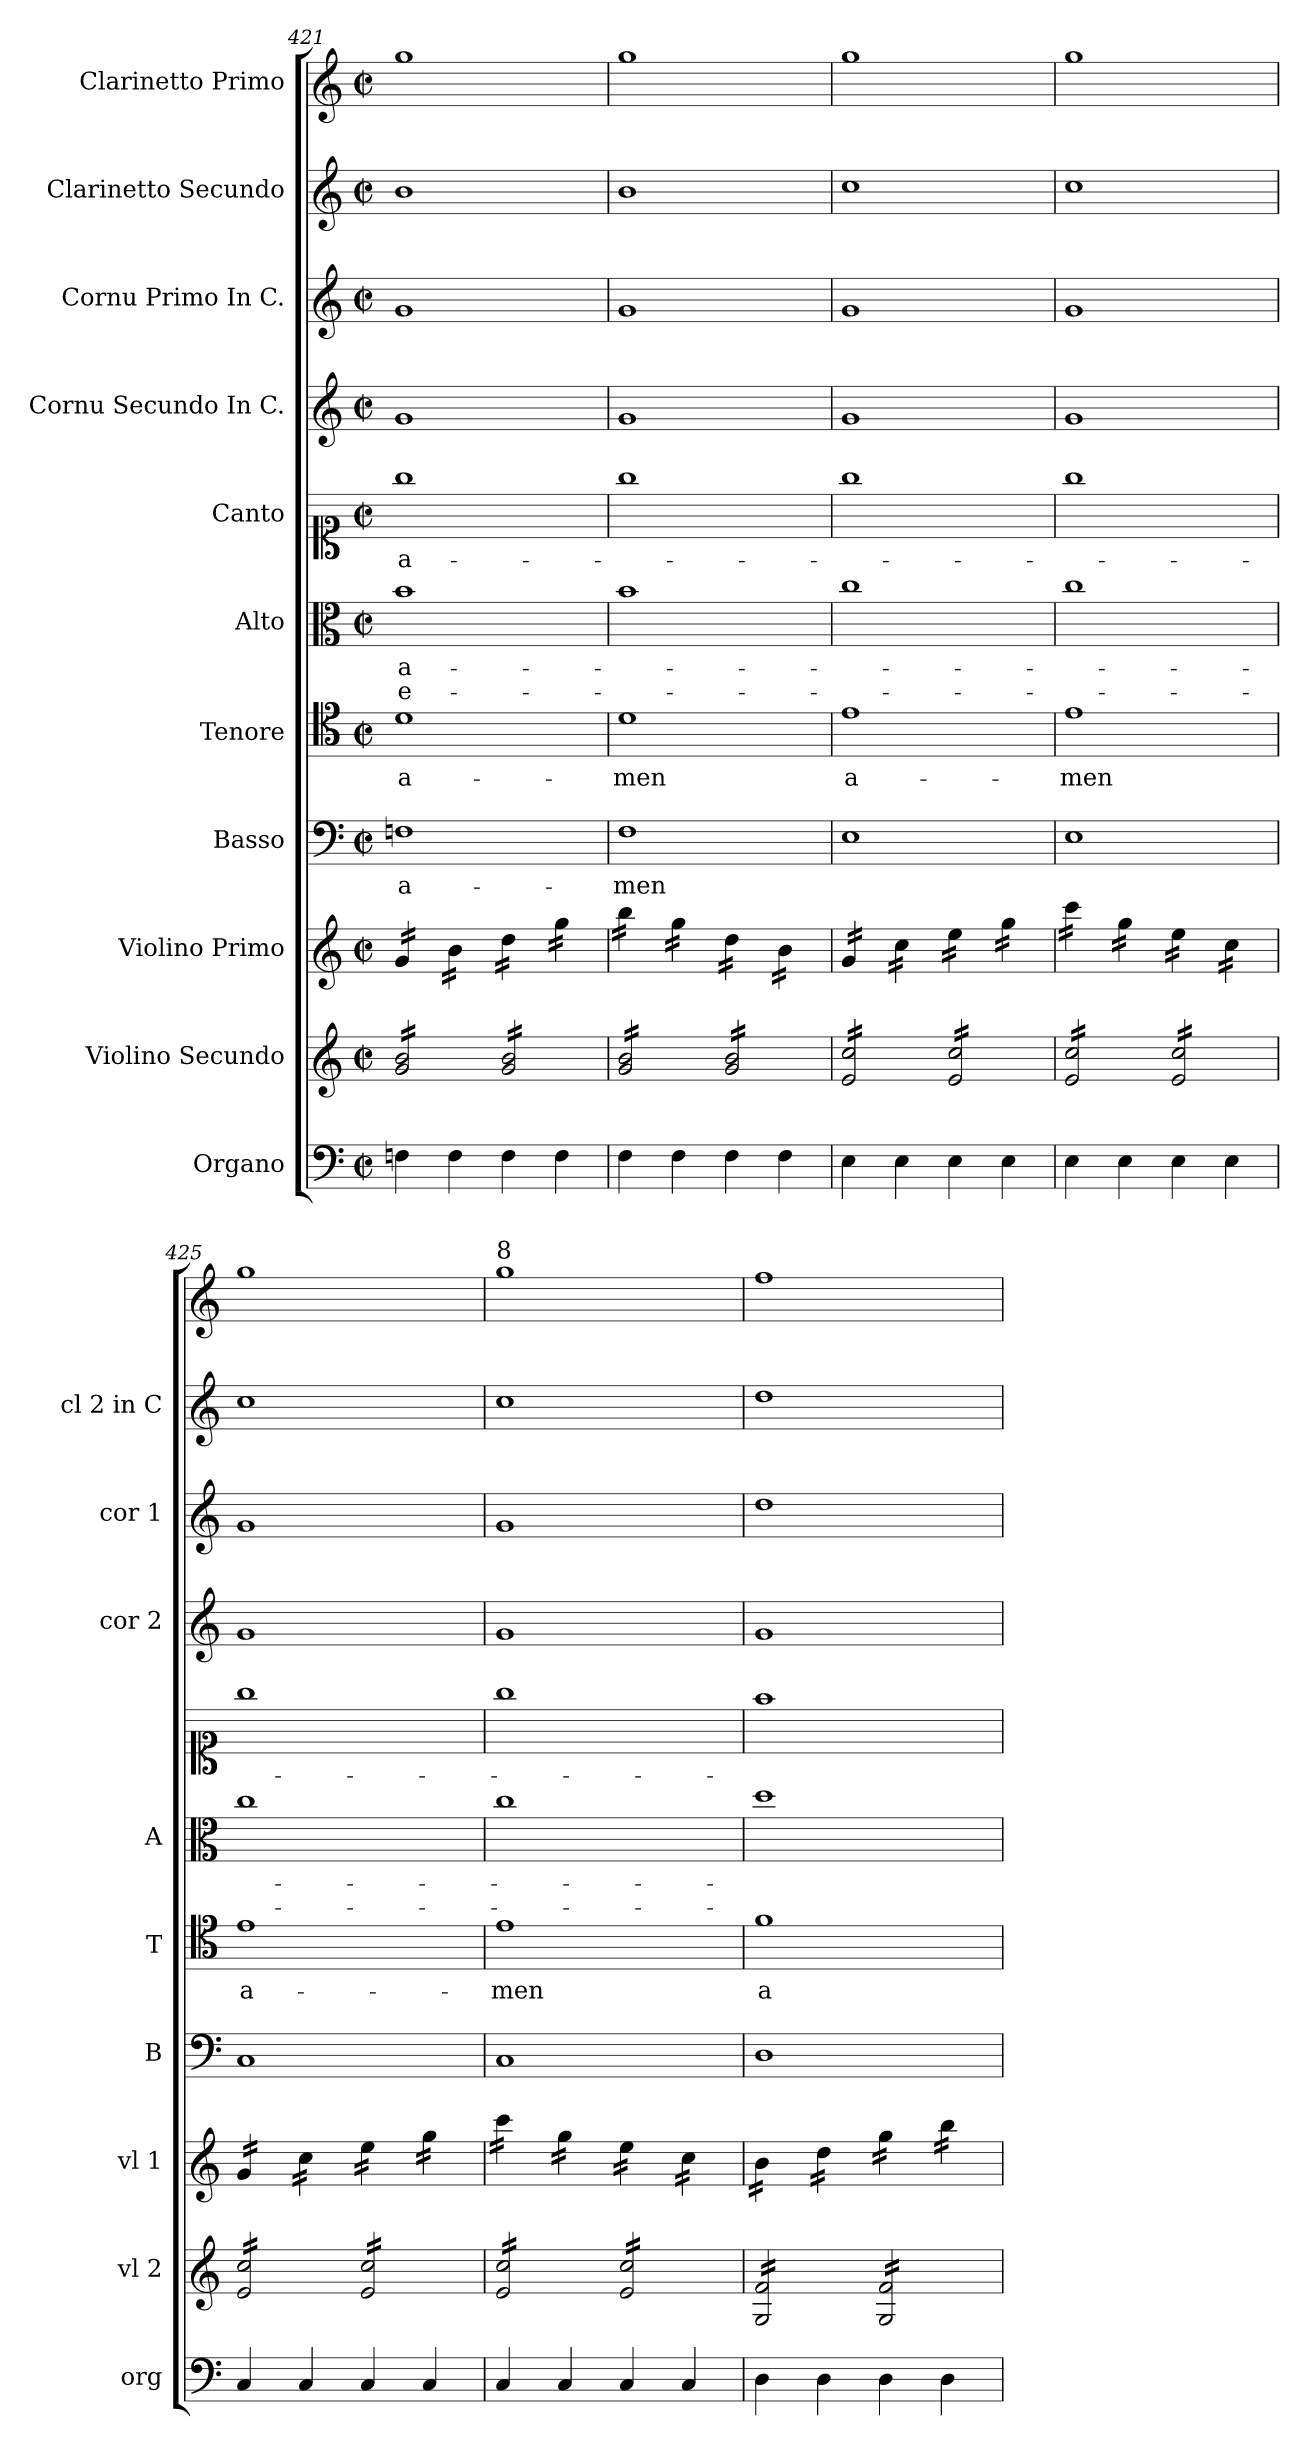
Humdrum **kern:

**kern	**kern	**kern	**kern	**text	**kern	**text	**kern	**text	**text	**kern	**text	**kern	**kern	**kern	**kern
*part11	*part10	*part9	*part8	*part8	*part7	*part7	*part6	*part6	*part6	*part5	*part5	*part4	*part3	*part2	*part1
*staff11	*staff10	*staff9	*staff8	*staff8	*staff7	*staff7	*staff6	*staff6	*staff6	*staff5	*staff5	*staff4	*staff3	*staff2	*staff1
*I"Organo	*I"Violino Secundo	*I"Violino Primo	*I"Basso	*	*I"Tenore	*	*I"Alto	*	*	*I"Canto	*	*I"Cornu Secundo In C.	*I"Cornu Primo In C.	*I"Clarinetto Secundo	*I"Clarinetto Primo
*I'org	*I'vl 2	*I'vl 1	*I'B	*	*I'T	*	*I'A	*	*	*	*	*I'cor 2	*I'cor 1	*I'cl 2 in C	*
*clefF4	*clefG2	*clefG2	*clefF4	*	*clefC4	*	*clefC3	*	*	*clefC1	*	*clefG2	*clefG2	*clefG2	*clefG2
*k[]	*k[]	*k[]	*k[]	*	*k[]	*	*k[]	*	*	*k[]	*	*k[]	*k[]	*k[]	*k[]
*M2/2	*M2/2	*M2/2	*M2/2	*	*M2/2	*	*M2/2	*	*	*M2/2	*	*M2/2	*M2/2	*M2/2	*M2/2
*met(c|)	*met(c|)	*met(c|)	*met(c|)	*	*met(c|)	*	*met(c|)	*	*	*met(c|)	*	*met(c|)	*met(c|)	*met(c|)	*met(c|)
=421	=421	=421	=421	=421	=421	=421	=421	=421	=421	=421	=421	=421	=421	=421	=421
!	!	!	!	!	!	!LO:LY:i	!	!	!	!	!	!	!	!	!
*	*tremolo	*	*	*	*	*	*	*	*	*	*	*	*	*	*
*	*	*tremolo	*	*	*	*	*	*	*	*	*	*	*	*	*
4Fn\	16g/ 16b/LL	16g/LL	1Fn	a-	1d	a-	1b	a-	-e-	1gg	a-	1g	1g	1b	1gg
.	16g/ 16b/	16g/	.	.	.	.	.	.	.	.	.	.	.	.	.
.	16g/ 16b/	16g/	.	.	.	.	.	.	.	.	.	.	.	.	.
.	16g/ 16b/	16g/JJ	.	.	.	.	.	.	.	.	.	.	.	.	.
4F\	16g/ 16b/	16b\LL	.	.	.	.	.	.	.	.	.	.	.	.	.
.	16g/ 16b/	16b\	.	.	.	.	.	.	.	.	.	.	.	.	.
.	16g/ 16b/	16b\	.	.	.	.	.	.	.	.	.	.	.	.	.
.	16g/ 16b/JJ	16b\JJ	.	.	.	.	.	.	.	.	.	.	.	.	.
4F\	16g/ 16b/LL	16dd\LL	.	.	.	.	.	.	.	.	.	.	.	.	.
.	16g/ 16b/	16dd\	.	.	.	.	.	.	.	.	.	.	.	.	.
.	16g/ 16b/	16dd\	.	.	.	.	.	.	.	.	.	.	.	.	.
.	16g/ 16b/	16dd\JJ	.	.	.	.	.	.	.	.	.	.	.	.	.
4F\	16g/ 16b/	16gg\LL	.	.	.	.	.	.	.	.	.	.	.	.	.
.	16g/ 16b/	16gg\	.	.	.	.	.	.	.	.	.	.	.	.	.
.	16g/ 16b/	16gg\	.	.	.	.	.	.	.	.	.	.	.	.	.
.	16g/ 16b/JJ	16gg\JJ	.	.	.	.	.	.	.	.	.	.	.	.	.
=422	=422	=422	=422	=422	=422	=422	=422	=422	=422	=422	=422	=422	=422	=422	=422
!	!	!	!	!	!	!LO:LY:i	!	!	!	!	!	!	!	!	!
4F\	16g/ 16b/LL	16bb\LL	1F	-men	1d	-men	1b	.	.	1gg	.	1g	1g	1b	1gg
.	16g/ 16b/	16bb\	.	.	.	.	.	.	.	.	.	.	.	.	.
.	16g/ 16b/	16bb\	.	.	.	.	.	.	.	.	.	.	.	.	.
.	16g/ 16b/	16bb\JJ	.	.	.	.	.	.	.	.	.	.	.	.	.
4F\	16g/ 16b/	16gg\LL	.	.	.	.	.	.	.	.	.	.	.	.	.
.	16g/ 16b/	16gg\	.	.	.	.	.	.	.	.	.	.	.	.	.
.	16g/ 16b/	16gg\	.	.	.	.	.	.	.	.	.	.	.	.	.
.	16g/ 16b/JJ	16gg\JJ	.	.	.	.	.	.	.	.	.	.	.	.	.
4F\	16g/ 16b/LL	16dd\LL	.	.	.	.	.	.	.	.	.	.	.	.	.
.	16g/ 16b/	16dd\	.	.	.	.	.	.	.	.	.	.	.	.	.
.	16g/ 16b/	16dd\	.	.	.	.	.	.	.	.	.	.	.	.	.
.	16g/ 16b/	16dd\JJ	.	.	.	.	.	.	.	.	.	.	.	.	.
4F\	16g/ 16b/	16b\LL	.	.	.	.	.	.	.	.	.	.	.	.	.
.	16g/ 16b/	16b\	.	.	.	.	.	.	.	.	.	.	.	.	.
.	16g/ 16b/	16b\	.	.	.	.	.	.	.	.	.	.	.	.	.
.	16g/ 16b/JJ	16b\JJ	.	.	.	.	.	.	.	.	.	.	.	.	.
=423	=423	=423	=423	=423	=423	=423	=423	=423	=423	=423	=423	=423	=423	=423	=423
!	!	!	!	!	!	!LO:LY:i	!	!	!	!	!	!	!	!	!
4E\	16e/ 16cc/LL	16g/LL	1E	.	1e	a-	1cc	.	.	1gg	.	1g	1g	1cc	1gg
.	16e/ 16cc/	16g/	.	.	.	.	.	.	.	.	.	.	.	.	.
.	16e/ 16cc/	16g/	.	.	.	.	.	.	.	.	.	.	.	.	.
.	16e/ 16cc/	16g/JJ	.	.	.	.	.	.	.	.	.	.	.	.	.
4E\	16e/ 16cc/	16cc\LL	.	.	.	.	.	.	.	.	.	.	.	.	.
.	16e/ 16cc/	16cc\	.	.	.	.	.	.	.	.	.	.	.	.	.
.	16e/ 16cc/	16cc\	.	.	.	.	.	.	.	.	.	.	.	.	.
.	16e/ 16cc/JJ	16cc\JJ	.	.	.	.	.	.	.	.	.	.	.	.	.
4E\	16e/ 16cc/LL	16ee\LL	.	.	.	.	.	.	.	.	.	.	.	.	.
.	16e/ 16cc/	16ee\	.	.	.	.	.	.	.	.	.	.	.	.	.
.	16e/ 16cc/	16ee\	.	.	.	.	.	.	.	.	.	.	.	.	.
.	16e/ 16cc/	16ee\JJ	.	.	.	.	.	.	.	.	.	.	.	.	.
4E\	16e/ 16cc/	16gg\LL	.	.	.	.	.	.	.	.	.	.	.	.	.
.	16e/ 16cc/	16gg\	.	.	.	.	.	.	.	.	.	.	.	.	.
.	16e/ 16cc/	16gg\	.	.	.	.	.	.	.	.	.	.	.	.	.
.	16e/ 16cc/JJ	16gg\JJ	.	.	.	.	.	.	.	.	.	.	.	.	.
=424	=424	=424	=424	=424	=424	=424	=424	=424	=424	=424	=424	=424	=424	=424	=424
!	!	!	!	!	!	!LO:LY:i	!	!	!	!	!	!	!	!	!
4E\	16e/ 16cc/LL	16ccc\LL	1E	.	1e	-men	1cc	.	.	1gg	.	1g	1g	1cc	1gg
.	16e/ 16cc/	16ccc\	.	.	.	.	.	.	.	.	.	.	.	.	.
.	16e/ 16cc/	16ccc\	.	.	.	.	.	.	.	.	.	.	.	.	.
.	16e/ 16cc/	16ccc\JJ	.	.	.	.	.	.	.	.	.	.	.	.	.
4E\	16e/ 16cc/	16gg\LL	.	.	.	.	.	.	.	.	.	.	.	.	.
.	16e/ 16cc/	16gg\	.	.	.	.	.	.	.	.	.	.	.	.	.
.	16e/ 16cc/	16gg\	.	.	.	.	.	.	.	.	.	.	.	.	.
.	16e/ 16cc/JJ	16gg\JJ	.	.	.	.	.	.	.	.	.	.	.	.	.
4E\	16e/ 16cc/LL	16ee\LL	.	.	.	.	.	.	.	.	.	.	.	.	.
.	16e/ 16cc/	16ee\	.	.	.	.	.	.	.	.	.	.	.	.	.
.	16e/ 16cc/	16ee\	.	.	.	.	.	.	.	.	.	.	.	.	.
.	16e/ 16cc/	16ee\JJ	.	.	.	.	.	.	.	.	.	.	.	.	.
4E\	16e/ 16cc/	16cc\LL	.	.	.	.	.	.	.	.	.	.	.	.	.
.	16e/ 16cc/	16cc\	.	.	.	.	.	.	.	.	.	.	.	.	.
.	16e/ 16cc/	16cc\	.	.	.	.	.	.	.	.	.	.	.	.	.
.	16e/ 16cc/JJ	16cc\JJ	.	.	.	.	.	.	.	.	.	.	.	.	.
=425	=425	=425	=425	=425	=425	=425	=425	=425	=425	=425	=425	=425	=425	=425	=425
!	!	!	!	!	!	!LO:LY:i	!	!	!	!	!	!	!	!	!
4C/	16e/ 16cc/LL	16g/LL	1C	.	1e	a-	1cc	.	.	1gg	.	1g	1g	1cc	1gg
.	16e/ 16cc/	16g/	.	.	.	.	.	.	.	.	.	.	.	.	.
.	16e/ 16cc/	16g/	.	.	.	.	.	.	.	.	.	.	.	.	.
.	16e/ 16cc/	16g/JJ	.	.	.	.	.	.	.	.	.	.	.	.	.
4C/	16e/ 16cc/	16cc\LL	.	.	.	.	.	.	.	.	.	.	.	.	.
.	16e/ 16cc/	16cc\	.	.	.	.	.	.	.	.	.	.	.	.	.
.	16e/ 16cc/	16cc\	.	.	.	.	.	.	.	.	.	.	.	.	.
.	16e/ 16cc/JJ	16cc\JJ	.	.	.	.	.	.	.	.	.	.	.	.	.
4C/	16e/ 16cc/LL	16ee\LL	.	.	.	.	.	.	.	.	.	.	.	.	.
.	16e/ 16cc/	16ee\	.	.	.	.	.	.	.	.	.	.	.	.	.
.	16e/ 16cc/	16ee\	.	.	.	.	.	.	.	.	.	.	.	.	.
.	16e/ 16cc/	16ee\JJ	.	.	.	.	.	.	.	.	.	.	.	.	.
4C/	16e/ 16cc/	16gg\LL	.	.	.	.	.	.	.	.	.	.	.	.	.
.	16e/ 16cc/	16gg\	.	.	.	.	.	.	.	.	.	.	.	.	.
.	16e/ 16cc/	16gg\	.	.	.	.	.	.	.	.	.	.	.	.	.
.	16e/ 16cc/JJ	16gg\JJ	.	.	.	.	.	.	.	.	.	.	.	.	.
=426	=426	=426	=426	=426	=426	=426	=426	=426	=426	=426	=426	=426	=426	=426	=426
!	!	!	!	!	!	!	!	!	!	!	!	!	!	!	!LO:TX:a:t=8
!	!	!	!	!	!	!LO:LY:i	!	!	!	!	!	!	!	!	!
4C/	16e/ 16cc/LL	16ccc\LL	1C	.	1e	-men	1cc	.	.	1gg	.	1g	1g	1cc	1gg
.	16e/ 16cc/	16ccc\	.	.	.	.	.	.	.	.	.	.	.	.	.
.	16e/ 16cc/	16ccc\	.	.	.	.	.	.	.	.	.	.	.	.	.
.	16e/ 16cc/	16ccc\JJ	.	.	.	.	.	.	.	.	.	.	.	.	.
4C/	16e/ 16cc/	16gg\LL	.	.	.	.	.	.	.	.	.	.	.	.	.
.	16e/ 16cc/	16gg\	.	.	.	.	.	.	.	.	.	.	.	.	.
.	16e/ 16cc/	16gg\	.	.	.	.	.	.	.	.	.	.	.	.	.
.	16e/ 16cc/JJ	16gg\JJ	.	.	.	.	.	.	.	.	.	.	.	.	.
4C/	16e/ 16cc/LL	16ee\LL	.	.	.	.	.	.	.	.	.	.	.	.	.
.	16e/ 16cc/	16ee\	.	.	.	.	.	.	.	.	.	.	.	.	.
.	16e/ 16cc/	16ee\	.	.	.	.	.	.	.	.	.	.	.	.	.
.	16e/ 16cc/	16ee\JJ	.	.	.	.	.	.	.	.	.	.	.	.	.
4C/	16e/ 16cc/	16cc\LL	.	.	.	.	.	.	.	.	.	.	.	.	.
.	16e/ 16cc/	16cc\	.	.	.	.	.	.	.	.	.	.	.	.	.
.	16e/ 16cc/	16cc\	.	.	.	.	.	.	.	.	.	.	.	.	.
.	16e/ 16cc/JJ	16cc\JJ	.	.	.	.	.	.	.	.	.	.	.	.	.
=427	=427	=427	=427	=427	=427	=427	=427	=427	=427	=427	=427	=427	=427	=427	=427
!	!	!	!	!	!	!LO:LY:i	!	!	!	!	!	!	!	!	!
4D\	16G/ 16f/LL	16b\LL	1D	.	1f	a-	1dd	.	.	1ff	.	1g	1dd	1dd	1ff
.	16G/ 16f/	16b\	.	.	.	.	.	.	.	.	.	.	.	.	.
.	16G/ 16f/	16b\	.	.	.	.	.	.	.	.	.	.	.	.	.
.	16G/ 16f/	16b\JJ	.	.	.	.	.	.	.	.	.	.	.	.	.
4D\	16G/ 16f/	16dd\LL	.	.	.	.	.	.	.	.	.	.	.	.	.
.	16G/ 16f/	16dd\	.	.	.	.	.	.	.	.	.	.	.	.	.
.	16G/ 16f/	16dd\	.	.	.	.	.	.	.	.	.	.	.	.	.
.	16G/ 16f/JJ	16dd\JJ	.	.	.	.	.	.	.	.	.	.	.	.	.
4D\	16G/ 16f/LL	16gg\LL	.	.	.	.	.	.	.	.	.	.	.	.	.
.	16G/ 16f/	16gg\	.	.	.	.	.	.	.	.	.	.	.	.	.
.	16G/ 16f/	16gg\	.	.	.	.	.	.	.	.	.	.	.	.	.
.	16G/ 16f/	16gg\JJ	.	.	.	.	.	.	.	.	.	.	.	.	.
4D\	16G/ 16f/	16bb\LL	.	.	.	.	.	.	.	.	.	.	.	.	.
.	16G/ 16f/	16bb\	.	.	.	.	.	.	.	.	.	.	.	.	.
.	16G/ 16f/	16bb\	.	.	.	.	.	.	.	.	.	.	.	.	.
.	16G/ 16f/JJ	16bb\JJ	.	.	.	.	.	.	.	.	.	.	.	.	.
*	*	*Xtremolo	*	*	*	*	*	*	*	*	*	*	*	*	*
*	*Xtremolo	*	*	*	*	*	*	*	*	*	*	*	*	*	*
=	=	=	=	=	=	=	=	=	=	=	=	=	=	=	=
*-	*-	*-	*-	*-	*-	*-	*-	*-	*-	*-	*-	*-	*-	*-	*-
